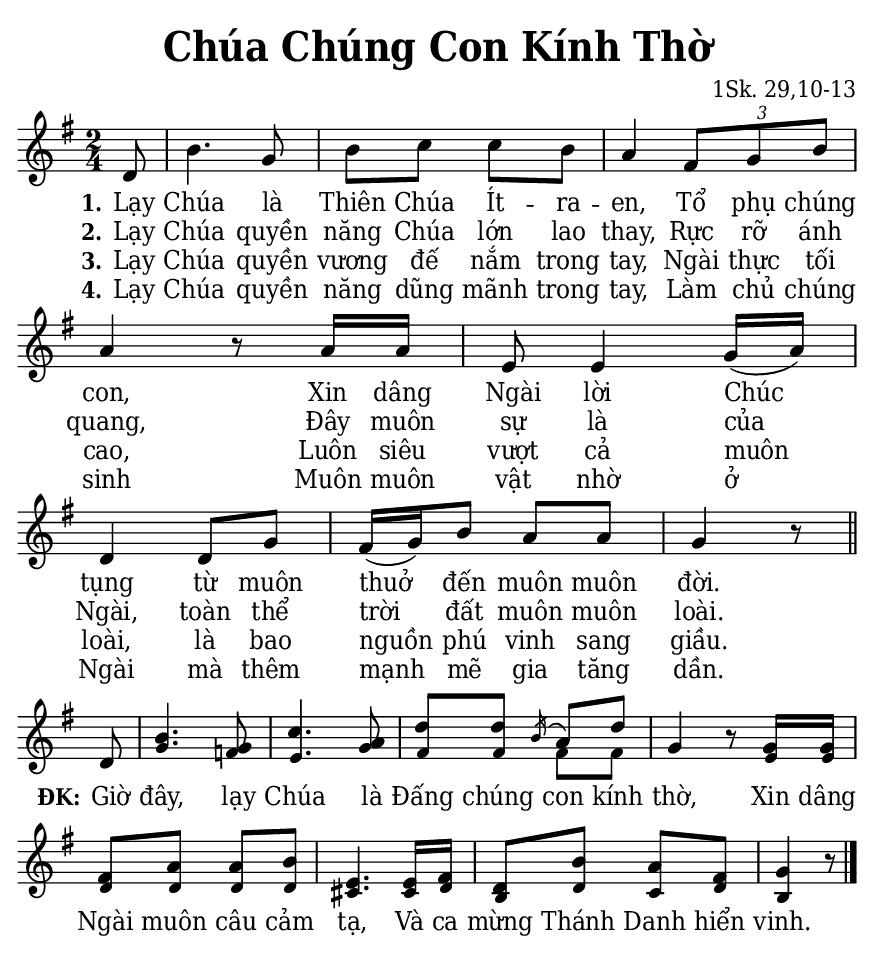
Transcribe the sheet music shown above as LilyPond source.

% Cài đặt chung\
\version "2.22.1"
\include "english.ly"

\header {
  title = \markup { \fontsize #1 "Chúa Chúng Con Kính Thờ" }
  composer = "1Sk. 29,10-13"
  %arranger = "Lm. Kim Long"
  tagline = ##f
}

% Nhạc phiên khúc
nhacPhienKhucSop = \relative c' {
  \partial 8 d8 |
  b'4. g8 |
  b c c b |
  a4 \tuplet 3/2 { fs8 g b } |
  a4 r8 a16 a |
  e8 e4 g16 (a) |
  d,4 d8 g |
  fs16 (g) b8 a a |
  g4 r8 \bar "||" \break
  
  d |
  b'4. g8 |
  c4. a8 |
  d d \slashedGrace { b16 ( } a8) [d] |
  g,4 r8 g16 g |
  fs8 a a b |
  e,4. e16 fs |
  d8 b' a fs |
  g4 r8 \bar "|."
}

nhacPhienKhucAlto = \relative c' {
  r8 |
  R2*7
  r4.
  d8 |
  g4. f!8 |
  e4. g8 |
  fs fs fs fs |
  g4 r8 e16 e |
  d8 d d d |
  cs4. cs16 d |
  b8 d c d |
  b4 r8
}

% Lời phiên khúc
loiPhienKhucSop = \lyrics {
  <<
    {
      \set stanza = "1."
      Lạy Chúa là Thiên Chúa Ít -- ra -- en,
      Tổ phụ chúng con,
      Xin dâng Ngài lời Chúc tụng
      từ muôn thuở đến muôn muôn đời.
    }
    \new Lyrics {
	    \set associatedVoice = "beSop"
	    \set stanza = "2."
	    Lạy Chúa quyền năng Chúa lớn lao thay,
	    Rực rỡ ánh quang,
	    Đây muôn sự là của Ngài,
	    toàn thể trời đất muôn muôn loài.
    }
    \new Lyrics {
	    \set associatedVoice = "beSop"
	    \set stanza = "3."
	    Lạy Chúa quyền vương đế nắm trong tay,
	    Ngài thực tối cao,
	    Luôn siêu vượt cả muôn loài,
	    là bao nguồn phú vinh sang giầu.
    }
    \new Lyrics {
	    \set associatedVoice = "beSop"
	    \set stanza = "4."
	    Lạy Chúa quyền năng dũng mãnh trong tay,
	    Làm chủ chúng sinh
	    Muôn muôn vật nhờ ở Ngài mà thêm mạnh mẽ gia tăng dần.
    }
  >>
  \set stanza = "ĐK:"
  Giờ đây, lạy Chúa là Đấng chúng con kính thờ,
  Xin dâng Ngài muôn câu cảm tạ,
  Và ca mừng Thánh Danh hiển vinh.
}

% Dàn trang
\paper {
  #(set-paper-size "a5")
  top-margin = 3\mm
  bottom-margin = 3\mm
  left-margin = 3\mm
  right-margin = 3\mm
  indent = #0
  #(define fonts
	 (make-pango-font-tree "Deja Vu Serif Condensed"
	 		       "Deja Vu Serif Condensed"
			       "Deja Vu Serif Condensed"
			       (/ 20 20)))
  print-page-number = ##f
}

TongNhip = {
  \key g \major \time 2/4
  \set Timing.beamExceptions = #'()
  \set Timing.baseMoment = #(ly:make-moment 1/4)
}

% Đổi kích thước nốt cho bè phụ
notBePhu =
#(define-music-function (font-size music) (number? ly:music?)
   (for-some-music
     (lambda (m)
       (if (music-is-of-type? m 'rhythmic-event)
           (begin
             (set! (ly:music-property m 'tweaks)
                   (cons `(font-size . ,font-size)
                         (ly:music-property m 'tweaks)))
             #t)
           #f))
     music)
   music)

\score {
  \new ChoirStaff <<
    \new Staff \with {
        \consists "Merge_rests_engraver"
        printPartCombineTexts = ##f
      }
      <<
      \new Voice \TongNhip \partCombine 
        \nhacPhienKhucSop
        \notBePhu -1 { \nhacPhienKhucAlto }
      \new NullVoice = beSop \nhacPhienKhucSop
      \new Lyrics \lyricsto beSop \loiPhienKhucSop
      >>
  >>
  \layout {
    %\override Staff.TimeSignature.transparent = ##t
    \override Lyrics.LyricSpace.minimum-distance = #0.8
    \override Score.BarNumber.break-visibility = ##(#f #f #f)
    \override Score.SpacingSpanner.uniform-stretching = ##t
  } 
}
